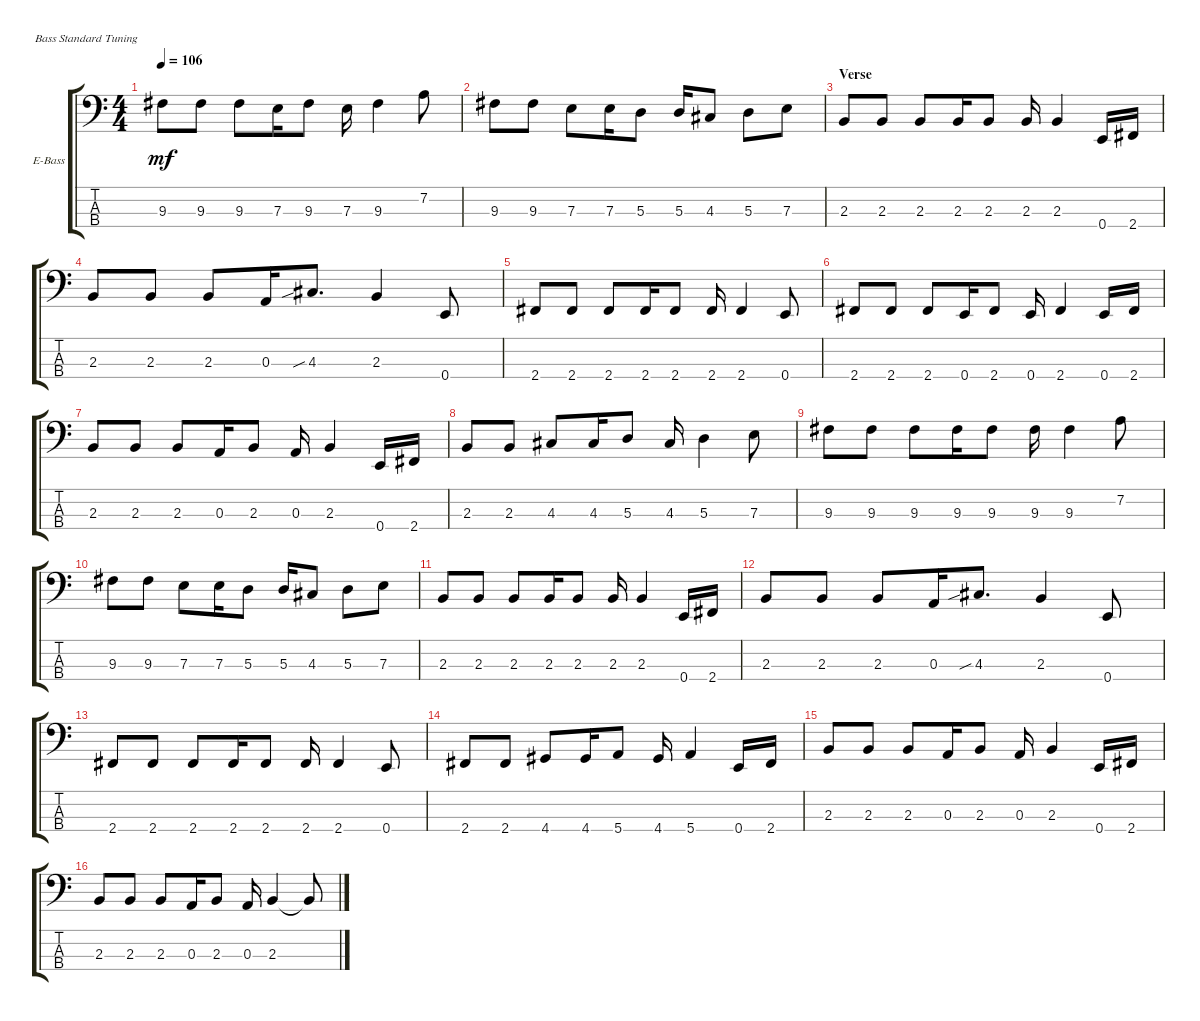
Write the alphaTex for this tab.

\defaultSystemsLayout 4
\bracketExtendMode groupsimilarinstruments
\firstSystemTrackNameOrientation horizontal
\otherSystemsTrackNameOrientation horizontal
\track ("Electric Bass" "E-Bass") {mute instrument electricbassfinger}
\staff {score tabs}
\tuning (G2 D2 A1 E1)
\ts (4 4)
\tempo 106
\clef f4
\scale
0.333333
\ks c
9.3.8{dy mf} 9.3.8 9.3.8 7.3.16 9.3.8 7.3.16 9.3.4 7.2.8 |
\scale
0.333333 9.3.8 9.3.8 7.3.8 7.3.16 5.3.8 5.3.16 4.3.8 5.3.8 7.3.8 |
\section ("" "Verse")
\scale
0.333333 2.3.8 2.3.8 2.3.8 2.3.16 2.3.8 2.3.16 2.3.4 0.4.16 2.4.16 |
\scale
0.333333 2.3.8 2.3.8 2.3.8 0.3.16 4.3{sib}.8{d} 2.3.4 0.4.8 |
\scale
0.333333 2.4.8 2.4.8 2.4.8 2.4.16 2.4.8 2.4.16 2.4.4 0.4.8 |
\scale
0.333333 2.4.8 2.4.8 2.4.8 0.4.16 2.4.8 0.4.16 2.4.4 0.4.16 2.4.16 |
\scale
0.333333 2.3.8 2.3.8 2.3.8 0.3.16 2.3.8 0.3.16 2.3.4 0.4.16 2.4.16 |
\scale
0.333333 2.3.8 2.3.8 4.3.8 4.3.16 5.3.8 4.3.16 5.3.4 7.3.8 |
\scale
0.333333 9.3.8 9.3.8 9.3.8 9.3.16 9.3.8 9.3.16 9.3.4 7.2.8 |
\scale
0.333333 9.3.8 9.3.8 7.3.8 7.3.16 5.3.8 5.3.16 4.3.8 5.3.8 7.3.8 |
\scale
0.333333 2.3.8 2.3.8 2.3.8 2.3.16 2.3.8 2.3.16 2.3.4 0.4.16 2.4.16 |
\scale
0.333333 2.3.8 2.3.8 2.3.8 0.3.16 4.3{sib}.8{d} 2.3.4 0.4.8 |
\scale
0.333333 2.4.8 2.4.8 2.4.8 2.4.16 2.4.8 2.4.16 2.4.4 0.4.8 |
\scale
0.333333 2.4.8 2.4.8 4.4.8 4.4.16 5.4.8 4.4.16 5.4.4 0.4.16 2.4.16 |
\scale
0.333333 2.3.8 2.3.8 2.3.8 0.3.16 2.3.8 0.3.16 2.3.4 0.4.16 2.4.16 |
\scale
0.333333 2.3.8 2.3.8 2.3.8 0.3.16 2.3.8 0.3.16 2.3.4 2.3{t}.8
